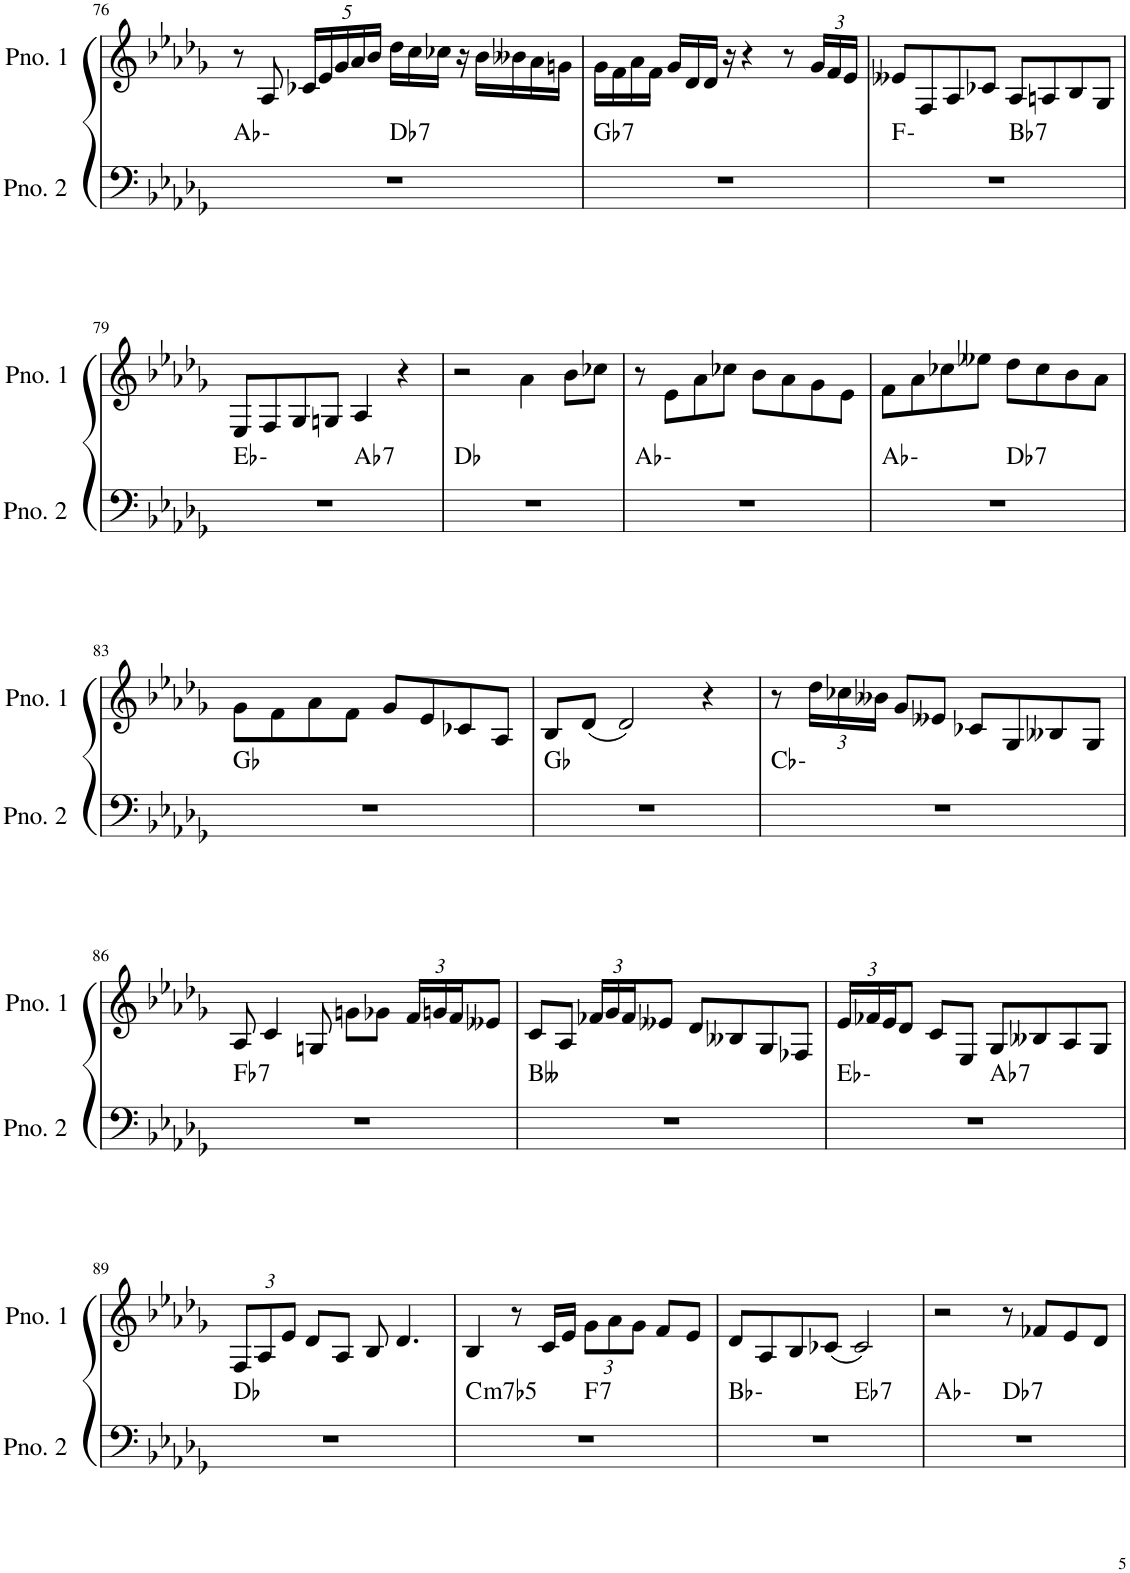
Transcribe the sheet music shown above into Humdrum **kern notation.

**kern	**harte	**kern
*part2	*part2	*part1
*staff2	*	*staff1
*I"ピアノ 2	*	*I"ピアノ 1
!!LO:PB:g=z
*clefF4	*	*clefG2
*k[b-e-a-d-g-]	*	*k[b-e-a-d-g-]
*M4/4	*	*M4/4
=76	=76	=76
*^	*	*
1r	2ryy	Ab:min	8r
.	.	.	8A-/
*	*	*	*Xbrackettup
.	.	.	20c-X/LL
.	.	.	20e-/
.	.	.	20g-/
.	.	.	20a-/
.	.	.	20b-/JJ
!	!	!LO:H:kt=7	!
.	2ryy	Db:7	16dd-\LL
.	.	.	16cc\
.	.	.	16cc-X\JJ
.	.	.	16r
.	.	.	16b-\LL
.	.	.	16b--X\
.	.	.	16a-\
.	.	.	16gn\JJ
=77	=77	=77	=77
!	!	!LO:H:kt=7	!
*v	*v	*	*
1r	Gb:7	16g-\LL
.	.	16f\
.	.	16a-\
.	.	16f\JJ
.	.	16g-/LL
.	.	16d-/
.	.	16d-/JJ
.	.	16r
.	.	4r
.	.	8r
.	.	24g-/LL
.	.	24f/
.	.	24e-/JJ
=78	=78	=78
*^	*	*
1r	2ryy	F:min	8e--X/L
.	.	.	8F/
.	.	.	8A-/
.	.	.	8c-X/J
!	!	!LO:H:kt=7	!
.	2ryy	Bb:7	8A-/L
.	.	.	8An/
.	.	.	8B-/
.	.	.	8G-/J
!!LO:LB:g=z
=79	=79	=79	=79
1r	2ryy	Eb:min	8E-/L
.	.	.	8F/
.	.	.	8G-/
.	.	.	8Gn/J
!	!	!LO:H:kt=7	!
.	2ryy	Ab:7	4A-/
.	.	.	4r
*v	*v	*	*
=80	=80	=80
1r	Db:maj	2r
.	.	4a-\
.	.	8b-\L
.	.	8cc-X\J
=81	=81	=81
1r	Ab:min	8r
.	.	8e-\L
.	.	8a-\
.	.	8cc-X\J
.	.	8b-\L
.	.	8a-\
.	.	8g-\
.	.	8e-\J
=82	=82	=82
*^	*	*
1r	2ryy	Ab:min	8f\L
.	.	.	8a-\
.	.	.	8cc-X\
.	.	.	8ee--X\J
!	!	!LO:H:kt=7	!
.	2ryy	Db:7	8dd-\L
.	.	.	8cc-\
.	.	.	8b-\
.	.	.	8a-\J
*v	*v	*	*
!!LO:LB:g=z
=83	=83	=83
1r	Gb:maj	8g-\L
.	.	8f\
.	.	8a-\
.	.	8f\J
.	.	8g-/L
.	.	8e-/
.	.	8c-X/
.	.	8A-/J
=84	=84	=84
1r	Gb:maj	8B-/L
.	.	(8d-/J
.	.	2d-/)
.	.	4r
=85	=85	=85
1r	Cb:min	8r
.	.	24dd-\LL
.	.	24cc-X\
.	.	24b--X\JJ
.	.	8g-/L
.	.	8e--X/J
.	.	8c-X/L
.	.	8G-/
.	.	8B--X/
.	.	8G-/J
!!LO:LB:g=z
=86	=86	=86
!	!LO:H:kt=7	!
1r	Fb:7	8A-/
.	.	4c/
.	.	8Gn/
.	.	8gn\L
.	.	8g-X\J
.	.	24f/LL
.	.	24gn/
.	.	24f/J
.	.	8e--X/J
=87	=87	=87
1r	Bbb:maj	8c/L
.	.	8A-/J
.	.	24f-X/LL
.	.	24g-/
.	.	24f-/J
.	.	8e--X/J
.	.	8d-/L
.	.	8B--X/
.	.	8G-/
.	.	8F-X/J
=88	=88	=88
*^	*	*
1r	2ryy	Eb:min	24e-/LL
.	.	.	24f-X/
.	.	.	24e-/J
.	.	.	8d-/J
.	.	.	8c/L
.	.	.	8E-/J
!	!	!LO:H:kt=7	!
.	2ryy	Ab:7	8G-/L
.	.	.	8B--X/
.	.	.	8A-/
.	.	.	8G-/J
*v	*v	*	*
!!LO:LB:g=z
=89	=89	=89
1r	Db:maj	12F/L
.	.	12A-/
.	.	12e-/J
.	.	8d-/L
.	.	8A-/J
.	.	8B-/
.	.	4.d-/
=90	=90	=90
!	!LO:H:kt=m7b5	!
*^	*	*
1r	2ryy	C:hdim7	4B-/
.	.	.	8r
.	.	.	16c/LL
.	.	.	16e-/JJ
!	!	!LO:H:kt=7	!
.	2ryy	F:7	12g-\L
.	.	.	12a-\
.	.	.	12g-\J
.	.	.	8f/L
.	.	.	8e-/J
=91	=91	=91	=91
1r	2ryy	Bb:min	8d-/L
.	.	.	8A-/
.	.	.	8B-/
.	.	.	(8c-X/J
!	!	!LO:H:kt=7	!
.	2ryy	Eb:7	2c-/)
=92	=92	=92	=92
1r	2ryy	Ab:min	2r
!	!	!LO:H:kt=7	!
.	2ryy	Db:7	8r
.	.	.	8f-X/L
.	.	.	8e-/
.	.	.	8d-/J
*v	*v	*	*
=	=	=
*-	*-	*-
